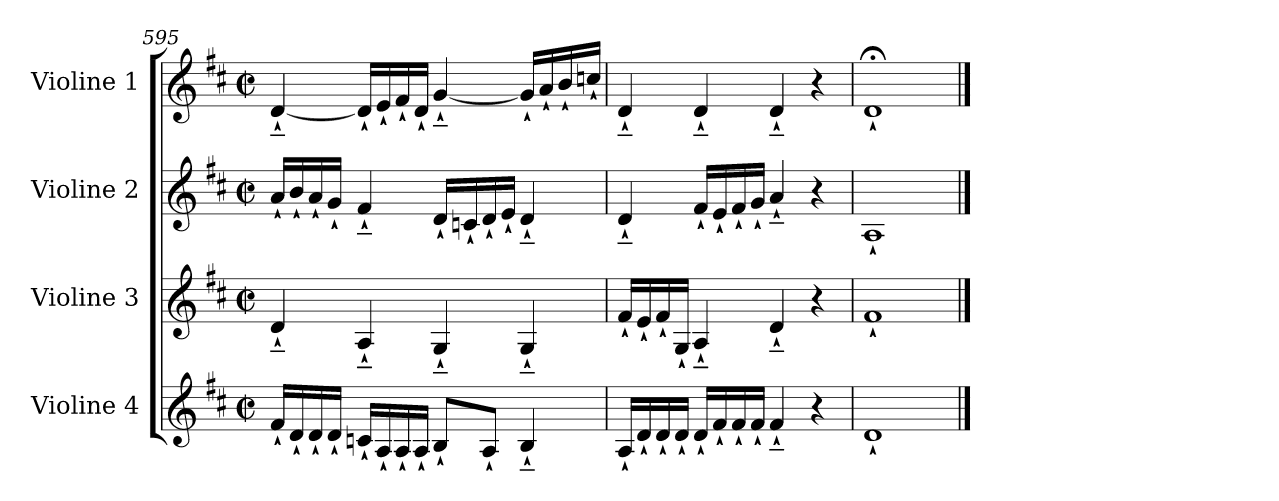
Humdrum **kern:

**kern	**kern	**kern	**kern
*part4	*part3	*part2	*part1
*staff4	*staff3	*staff2	*staff1
*I"Violine 4	*I"Violine 3	*I"Violine 2	*I"Violine 1
*I'Vln	*I'Vln	*I'Vln	*I'Vln
*clefG2	*clefG2	*clefG2	*clefG2
*k[f#c#]	*k[f#c#]	*k[f#c#]	*k[f#c#]
*D:	*D:	*D:	*D:
*M2/2	*M2/2	*M2/2	*M2/2
*met(c|)	*met(c|)	*met(c|)	*met(c|)
=595	=595	=595	=595
16f#`/LL	4d~`/	16a`/LL	[4d~`/
16d`/	.	16b`/	.
16d`/	.	16a`/	.
16d`/JJ	.	16g`/JJ	.
16cn`/LL	4A~`/	4f#~`/	16d`/LL]
16A`/	.	.	16e`/
16A`/	.	.	16f#`/
16A`/JJ	.	.	16d`/JJ
8B`/L	4G~`/	16d`/LL	[4g~`/
.	.	16cn`/	.
8A`/J	.	16d`/	.
.	.	16e`/JJ	.
4B~`/	4G~`/	4d~`/	16g`/LL]
.	.	.	16a`/
.	.	.	16b`/
.	.	.	16ccn`/JJ
!!LO:LB:g=z
=596	=596	=596	=596
16A`/LL	16f#`/LL	4d~`/	4d~`/
16d`/	16e`/	.	.
16d`/	16f#`/	.	.
16d`/JJ	16G`/JJ	.	.
16d`/LL	4A~`/	16f#`/LL	4d~`/
16f#`/	.	16e`/	.
16f#`/	.	16f#`/	.
16f#`/JJ	.	16g`/JJ	.
4f#~`/	4d~`/	4a~`/	4d~`/
4r	4r	4r	4r
=597	=597	=597	=597
1d`	1f#`	1A`	1d;<`
==	==	==	==
*-	*-	*-	*-
